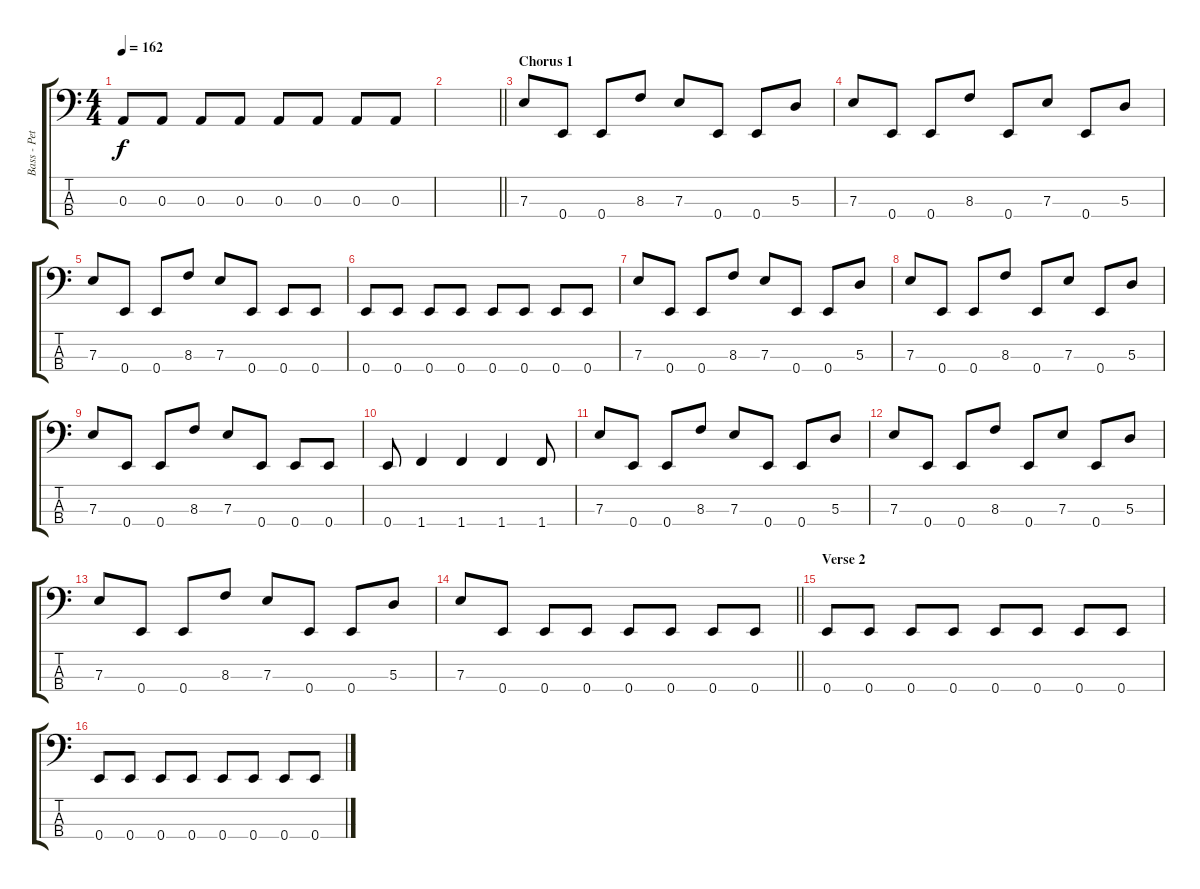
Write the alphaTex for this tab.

\track ("Bass - Peter Baltes" "Bass - Pet") {instrument electricbassfinger}
\staff {score tabs}
\tuning (G2 D2 A1 E1) {hide}
\ts (4 4)
\tempo 162
\clef f4
\ks c
0.3.8{dy f} 0.3.8 0.3.8 0.3.8 0.3.8 0.3.8 0.3.8 0.3.8 |
\barLineRight lightlight
|
\section ("" "Chorus 1")
7.3.8 0.4.8 0.4.8 8.3.8 7.3.8 0.4.8 0.4.8 5.3.8 |
7.3.8 0.4.8 0.4.8 8.3.8 0.4.8 7.3.8 0.4.8 5.3.8 |
7.3.8 0.4.8 0.4.8 8.3.8 7.3.8 0.4.8 0.4.8 0.4.8 |
0.4.8 0.4.8 0.4.8 0.4.8 0.4.8 0.4.8 0.4.8 0.4.8 |
7.3.8 0.4.8 0.4.8 8.3.8 7.3.8 0.4.8 0.4.8 5.3.8 |
7.3.8 0.4.8 0.4.8 8.3.8 0.4.8 7.3.8 0.4.8 5.3.8 |
7.3.8 0.4.8 0.4.8 8.3.8 7.3.8 0.4.8 0.4.8 0.4.8 |
0.4.8 1.4.4 1.4.4 1.4.4 1.4.8 |
7.3.8 0.4.8 0.4.8 8.3.8 7.3.8 0.4.8 0.4.8 5.3.8 |
7.3.8 0.4.8 0.4.8 8.3.8 0.4.8 7.3.8 0.4.8 5.3.8 |
7.3.8 0.4.8 0.4.8 8.3.8 7.3.8 0.4.8 0.4.8 5.3.8 |
\barLineRight lightlight
7.3.8 0.4.8 0.4.8 0.4.8 0.4.8 0.4.8 0.4.8 0.4.8 |
\section ("" "Verse 2")
0.4.8 0.4.8 0.4.8 0.4.8 0.4.8 0.4.8 0.4.8 0.4.8 |
0.4.8 0.4.8 0.4.8 0.4.8 0.4.8 0.4.8 0.4.8 0.4.8
